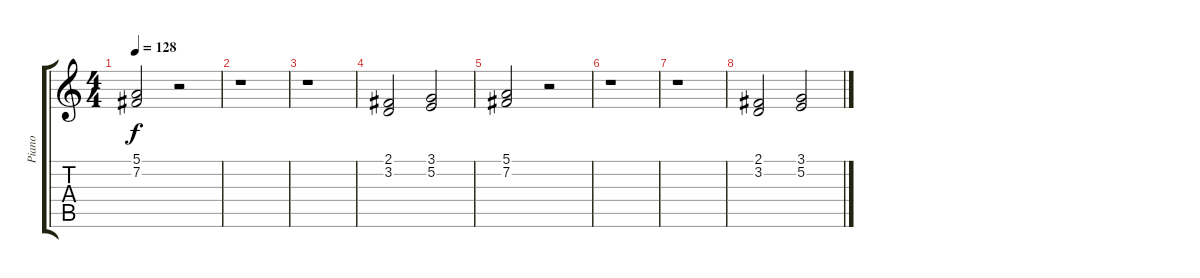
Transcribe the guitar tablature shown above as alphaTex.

\track ("Piano" "Piano") {instrument acousticgrandpiano}
\staff {score tabs}
\tuning (E4 B3 G3 D3 A2 E2) {hide}
\ts (4 4)
\tempo 128
\clef g2
\ks c
(5.1 7.2).2{dy f} r.2 |
r.1 |
r.1 |
(2.1 3.2).2 (3.1 5.2).2 |
(5.1 7.2).2 r.2 |
r.1 |
r.1 |
(2.1 3.2).2 (3.1 5.2).2
